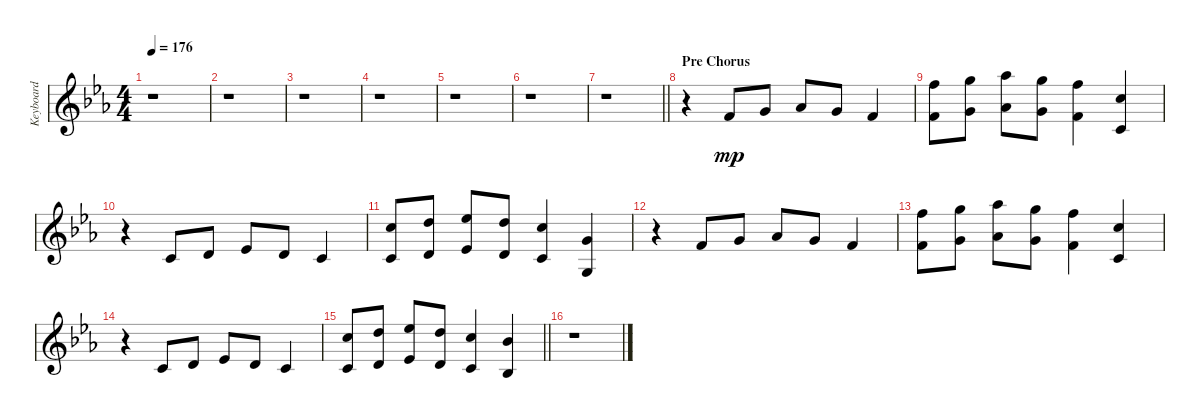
\track ("Keyboard" "Keyboard") {instrument pizzicatostrings}
\staff {score}
\tuning (E4 B3 G3 D3 A2 E2) {hide}
\ts (4 4)
\tempo 176
\clef g2
\ks cminor
r.1{dy f} |
r.1 |
r.1 |
r.1 |
r.1 |
r.1 |
\barLineRight lightlight
r.1 |
\section ("" "Pre Chorus")
r.4{volume 10 instrument pizzicatostrings} 10.3.8{dy mp} 12.3.8 13.3.8 12.3.8 10.3.4 |
(13.1 10.3).8 (15.1 12.3).8 (16.1 13.3).8 (15.1 12.3).8 (13.1 10.3).4 (13.2 10.4).4 |
r.4 10.4.8 12.4.8 13.4.8 12.4.8 10.4.4 |
(13.2 10.4).8 (15.2 12.4).8 (16.2 13.4).8 (15.2 12.4).8 (13.2 10.4).4 (12.3 10.5).4 |
r.4 10.3.8 12.3.8 13.3.8 12.3.8 10.3.4 |
(13.1 10.3).8 (15.1 12.3).8 (16.1 13.3).8 (15.1 12.3).8 (13.1 10.3).4 (13.2 10.4).4 |
r.4 10.4.8 12.4.8 13.4.8 12.4.8 10.4.4 |
\barLineRight lightlight
(13.2 10.4).8 (15.2 12.4).8 (16.2 13.4).8 (15.2 12.4).8 (13.2 10.4).4 (15.3 13.5).4 |
\section ("" "")
r.1
